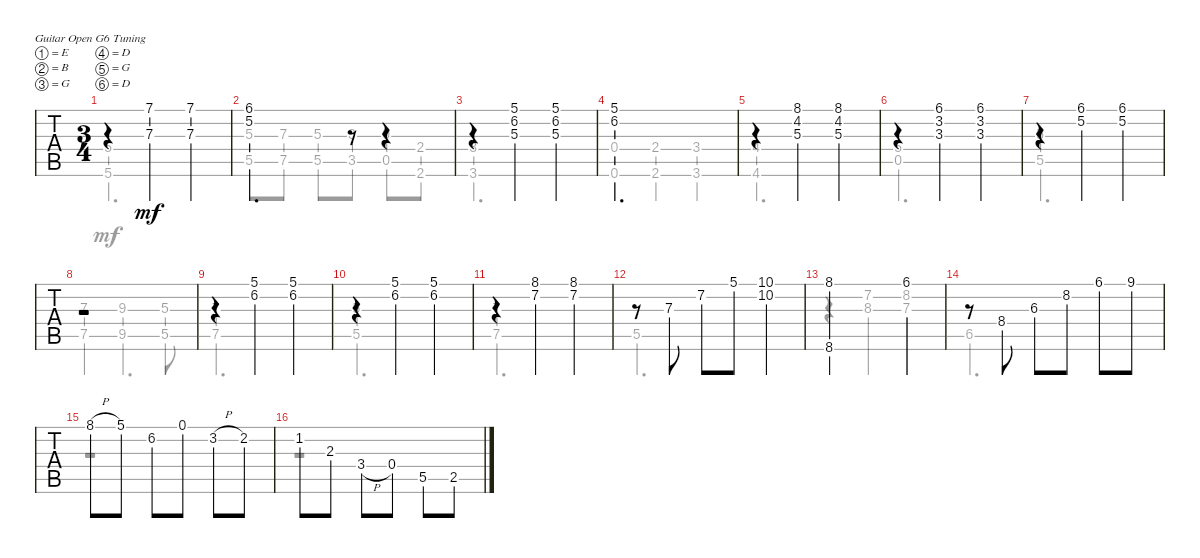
\bracketExtendMode groupsimilarinstruments
\singleTrackTrackNamePolicy hidden
\multiTrackTrackNamePolicy hidden
\firstSystemTrackNameOrientation horizontal
\otherSystemsTrackNameOrientation horizontal
\track ("Untitled" "Untitled") {instrument acousticguitarnylon}
\staff {tabs}
\tuning (E4 B3 G3 D3 G2 D2)
\voice
\ts (3 4)
\tempo (120 hide)
\clef g2
\ks dminor
r.4{dy mf} (7.1 7.3).4 (7.1 7.3).4 |
(6.1 5.2).4{d} r.8 r.4 |
r.4 (5.1 6.2 5.3).4 (5.1 6.2 5.3).4 |
(5.1 6.2).2{d} |
r.4 (8.1 4.2 5.3).4 (8.1 4.2 5.3).4 |
r.4 (6.1 3.2 3.3).4 (6.1 3.2 3.3).4 |
r.4 (6.1 5.2).4 (6.1 5.2).4 |
r.1 |
r.4 (5.1 6.2).4 (5.1 6.2).4 |
r.4 (5.1 6.2).4 (5.1 6.2).4 |
r.4 (8.1 7.2).4 (8.1 7.2).4 |
r.8 7.3.8 7.2.8 5.1.8 (10.1 10.2).4 |
(8.1 8.6).2 6.1.4 |
r.8 8.4.8 6.3.8 8.2.8 6.1.8 9.1.8 |
8.1{h}.8 5.1.8 6.2.8 0.1.8 3.2{h}.8 2.2.8 |
1.2.8 2.3.8 3.4{h}.8 0.4.8 5.5.8 2.5.8
\voice
\clef g2
\ottava regular
\simile none
\ks dminor
(5.4 5.6).2{d dy mf} |
(5.3 5.5).8 (7.3 7.5).8 (5.3 5.5).8 (3.3 3.5).8 (0.3 0.5).8 (2.4 2.6).8 |
(3.4 3.6).2{d} |
(0.4 0.6).4 (2.4 2.6).4 (3.4 3.6).4 |
(4.4 4.6).2{d} |
(5.4 0.5).2{d} |
(5.3 5.5).2{d} |
(7.3 7.5).4 (9.3 9.5).4{d} (5.3 5.5).8 |
(7.3 7.5).2{d} |
(5.3 5.5).2{d} |
(7.3 7.5).2{d} |
5.5.2{d} |
r.4 (7.2 8.3).4 (8.2 7.3).4 |
6.5.2{d} |
r.1 |
r.1
